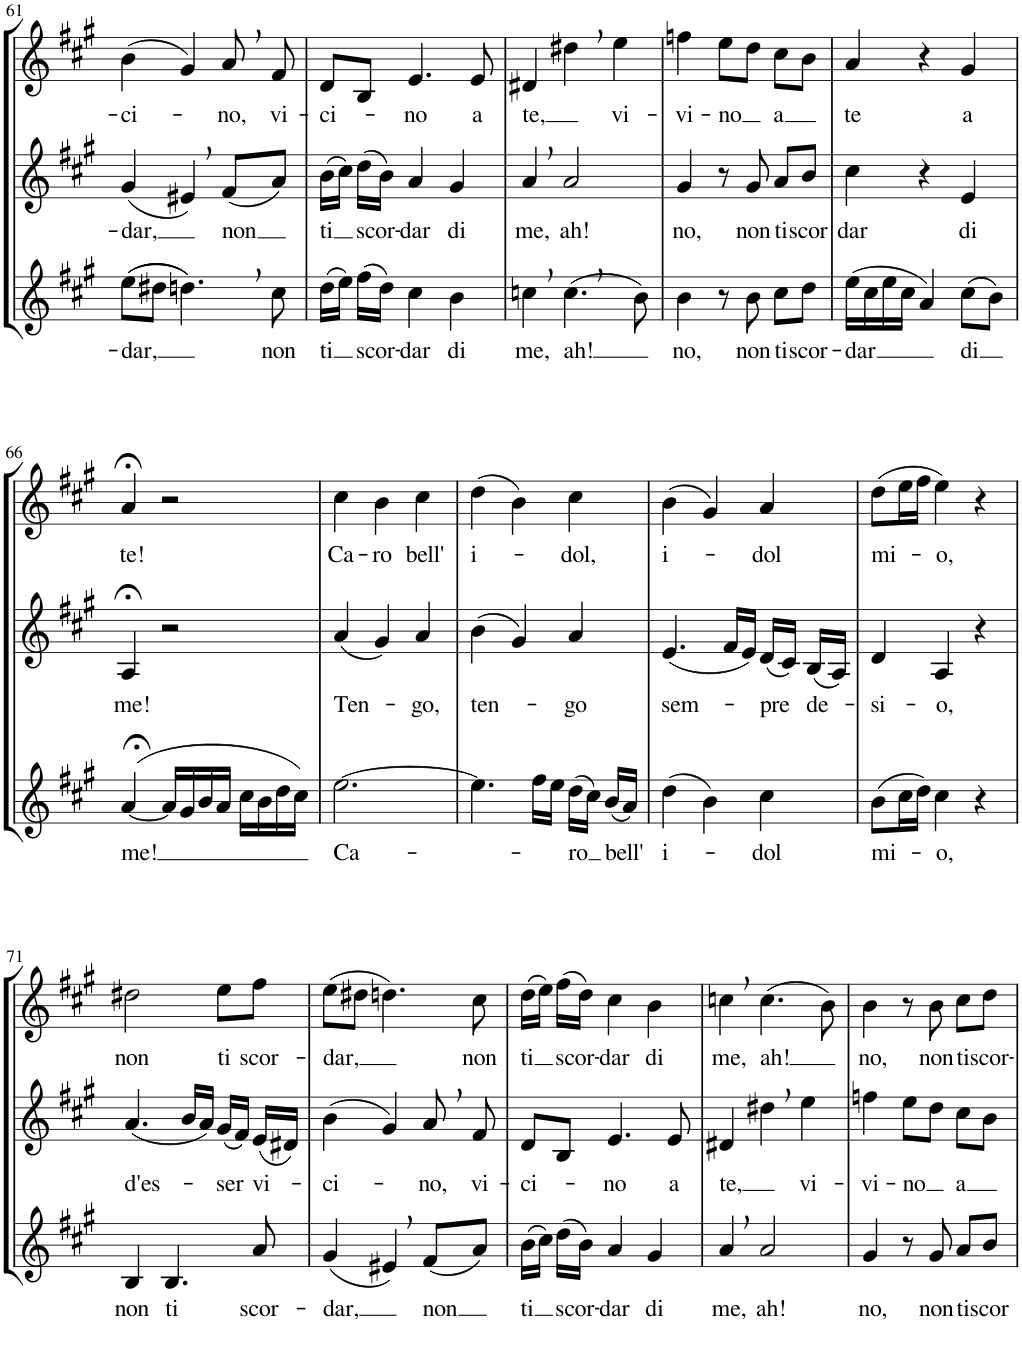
**kern	**text	**kern	**text	**kern	**text
*part3	*part3	*part2	*part2	*part1	*part1
*staff3	*staff3	*staff2	*staff2	*staff1	*staff1
*I"Part 3	*	*I"Part 2	*	*I"Part 1	*
!!LO:PB:g=z
*clefG2	*	*clefG2	*	*clefG2	*
*k[f#c#g#]	*	*k[f#c#g#]	*	*k[f#c#g#]	*
*A:	*	*A:	*	*A:	*
*M3/4	*	*M3/4	*	*M3/4	*
=61	=61	=61	=61	=61	=61
!	!LO:LY:b	!	!LO:LY:b	!	!LO:LY:b
((8ee\L	-dar,	(4g#/	-dar,	(4b\	-ci-
8dd#X\J	.	.	.	.	.
4.ddn,\))	.	4e#X,/)	.	4g#/)	.
!	!	!	!LO:LY:b	!	!LO:LY:b
.	.	(8f#/L	non	8a,/	-no,
!	!LO:LY:b	!	!	!	!LO:LY:b
8cc#\	non	8a/J)	.	8f#/	vi-
=62	=62	=62	=62	=62	=62
!	!LO:LY:b	!	!LO:LY:b	!	!LO:LY:b
(16dd\LL	ti	(16b\LL	ti	8d/L	-ci-
16ee\JJ)	.	16cc#\JJ)	.	.	.
!	!LO:LY:b	!	!LO:LY:b	!	!
(16ff#\LL	scor-	(16dd\LL	scor-	8B/J	.
16dd\JJ)	.	16b\JJ)	.	.	.
!	!LO:LY:b	!	!LO:LY:b	!	!LO:LY:b
4cc#\	-dar	4a/	-dar	4.e/	-no
!	!LO:LY:b	!	!LO:LY:b	!	!
4b\	di	4g#/	di	.	.
!	!	!	!	!	!LO:LY:b
.	.	.	.	8e/	a
=63	=63	=63	=63	=63	=63
!	!LO:LY:b	!	!LO:LY:b	!	!LO:LY:b
4ccn,\	me,	4a,/	me,	4d#X/	te,
!	!LO:LY:b	!	!LO:LY:b	!	!
(4.cc\	ah!	2a/	ah!	4dd#X,\	.
!	!	!	!	!	!LO:LY:b
.	.	.	.	4ee\	vi-
8b\)	.	.	.	.	.
=64	=64	=64	=64	=64	=64
!	!LO:LY:b	!	!LO:LY:b	!	!LO:LY:b
4b\	no,	4g#/	no,	4ffn\	-vi-
!	!	!	!	!	!LO:LY:b
8r	.	8r	.	8ee\L	-no
!	!LO:LY:b	!	!LO:LY:b	!	!
8b\	non	8g#/	non	8dd\J	.
!	!LO:LY:b	!	!LO:LY:b	!	!LO:LY:b
8cc#\L	ti	8a/L	ti	8cc#\L	a
!	!LO:LY:b	!	!LO:LY:b	!	!
8dd\J	scor-	8b/J	scor	8b\J	.
=65	=65	=65	=65	=65	=65
!	!LO:LY:b	!	!LO:LY:b	!	!LO:LY:b
(16ee\LL	-dar	4cc#\	dar	4a/	te
16cc#\	.	.	.	.	.
16ee\	.	.	.	.	.
16cc#\JJ	.	.	.	.	.
4a/)	.	4r	.	4r	.
!	!LO:LY:b	!	!LO:LY:b	!	!LO:LY:b
(8cc#\L	di	4e/	di	4g#/	a
8b\J)	.	.	.	.	.
!!LO:LB:g=z
=66	=66	=66	=66	=66	=66
!	!LO:LY:b	!	!LO:LY:b	!	!LO:LY:b
([4a;</	me!	4A;</	me!	4a;</	te!
16a/LL]	.	2r	.	2r	.
16g#/	.	.	.	.	.
16b/	.	.	.	.	.
16a/JJ	.	.	.	.	.
16cc#\LL	.	.	.	.	.
16b\	.	.	.	.	.
16dd\	.	.	.	.	.
16cc#\JJ)	.	.	.	.	.
=67	=67	=67	=67	=67	=67
!	!LO:LY:b	!	!LO:LY:b	!	!LO:LY:b
[2.ee\	Ca-	(4a/	Ten-	4cc#\	Ca-
!	!	!	!	!	!LO:LY:b
.	.	4g#/)	.	4b\	-ro
!	!	!	!LO:LY:b	!	!LO:LY:b
.	.	4a/	-go,	4cc#\	bell'
=68	=68	=68	=68	=68	=68
!	!	!	!LO:LY:b	!	!LO:LY:b
4.ee\]	.	(4b\	ten-	(4dd\	i-
.	.	4g#/)	.	4b\)	.
16ff#\LL	.	.	.	.	.
16ee\JJ	.	.	.	.	.
!	!LO:LY:b	!	!LO:LY:b	!	!LO:LY:b
(16dd\LL	-ro	4a/	-go	4cc#\	-dol,
16cc#\JJ)	.	.	.	.	.
!	!LO:LY:b	!	!	!	!
(16b/LL	bell'	.	.	.	.
16a/JJ)	.	.	.	.	.
=69	=69	=69	=69	=69	=69
!	!LO:LY:b	!	!LO:LY:b	!	!LO:LY:b
(4dd\	i-	(4.e/	sem-	(4b\	i-
4b\)	.	.	.	4g#/)	.
.	.	16f#/LL	.	.	.
.	.	16e/JJ)	.	.	.
!	!LO:LY:b	!	!LO:LY:b	!	!LO:LY:b
4cc#\	-dol	(16d/LL	-pre	4a/	-dol
.	.	16c#/JJ)	.	.	.
!	!	!	!LO:LY:b	!	!
.	.	(16B/LL	de-	.	.
.	.	16A/JJ)	.	.	.
=70	=70	=70	=70	=70	=70
!	!LO:LY:b	!	!LO:LY:b	!	!LO:LY:b
(8b\L	mi-	4d/	-si-	(8dd\L	mi-
16cc#\L	.	.	.	16ee\L	.
16dd\JJ)	.	.	.	16ff#\JJ	.
!	!LO:LY:b	!	!LO:LY:b	!	!LO:LY:b
4cc#\	-o,	4A/	-o,	4ee\)	-o,
4r	.	4r	.	4r	.
!!LO:LB:g=z
=71	=71	=71	=71	=71	=71
!	!LO:LY:b	!	!LO:LY:b	!	!LO:LY:b
4B/	non	(4.a/	d'es-	2dd#X\	non
!	!LO:LY:b	!	!	!	!
4.B/	ti	.	.	.	.
.	.	16b/LL	.	.	.
.	.	16a/JJ)	.	.	.
!	!	!	!LO:LY:b	!	!LO:LY:b
.	.	(16g#/LL	-ser	8ee\L	ti
.	.	16f#/JJ)	.	.	.
!	!LO:LY:b	!	!LO:LY:b	!	!LO:LY:b
8a/	scor-	(16e/LL	vi-	8ff#\J	scor-
.	.	16d#X/JJ)	.	.	.
=72	=72	=72	=72	=72	=72
!	!LO:LY:b	!	!LO:LY:b	!	!LO:LY:b
(4g#/	-dar,	(4b\	-ci-	(8ee\L	-dar,
.	.	.	.	8dd#X\J	.
4e#X,/)	.	4g#/)	.	4.ddn\)	.
!	!LO:LY:b	!	!LO:LY:b	!	!
(8f#/L	non	8a,/	-no,	.	.
!	!	!	!LO:LY:b	!	!LO:LY:b
8a/J)	.	8f#/	vi-	8cc#\	non
=73	=73	=73	=73	=73	=73
!	!LO:LY:b	!	!LO:LY:b	!	!LO:LY:b
(16b\LL	ti	8d/L	-ci-	(16dd\LL	ti
16cc#\JJ)	.	.	.	16ee\JJ)	.
!	!LO:LY:b	!	!	!	!LO:LY:b
(16dd\LL	scor-	8B/J	.	(16ff#\LL	scor-
16b\JJ)	.	.	.	16dd\JJ)	.
!	!LO:LY:b	!	!LO:LY:b	!	!LO:LY:b
4a/	-dar	4.e/	-no	4cc#\	-dar
!	!LO:LY:b	!	!	!	!LO:LY:b
4g#/	di	.	.	4b\	di
!	!	!	!LO:LY:b	!	!
.	.	8e/	a	.	.
=74	=74	=74	=74	=74	=74
!	!LO:LY:b	!	!LO:LY:b	!	!LO:LY:b
4a,/	me,	4d#X/	te,	4ccn,\	me,
!	!LO:LY:b	!	!	!	!LO:LY:b
2a/	ah!	4dd#X,\	.	(4.cc\	ah!
!	!	!	!LO:LY:b	!	!
.	.	4ee\	vi-	.	.
.	.	.	.	8b\)	.
=75	=75	=75	=75	=75	=75
!	!LO:LY:b	!	!LO:LY:b	!	!LO:LY:b
4g#/	no,	4ffn\	-vi-	4b\	no,
!	!	!	!LO:LY:b	!	!
8r	.	8ee\L	-no	8r	.
!	!LO:LY:b	!	!	!	!LO:LY:b
8g#/	non	8dd\J	.	8b\	non
!	!LO:LY:b	!	!LO:LY:b	!	!LO:LY:b
8a/L	ti	8cc#\L	a	8cc#\L	ti
!	!LO:LY:b	!	!	!	!LO:LY:b
8b/J	scor	8b\J	.	8dd\J	scor-
=	=	=	=	=	=
*-	*-	*-	*-	*-	*-
